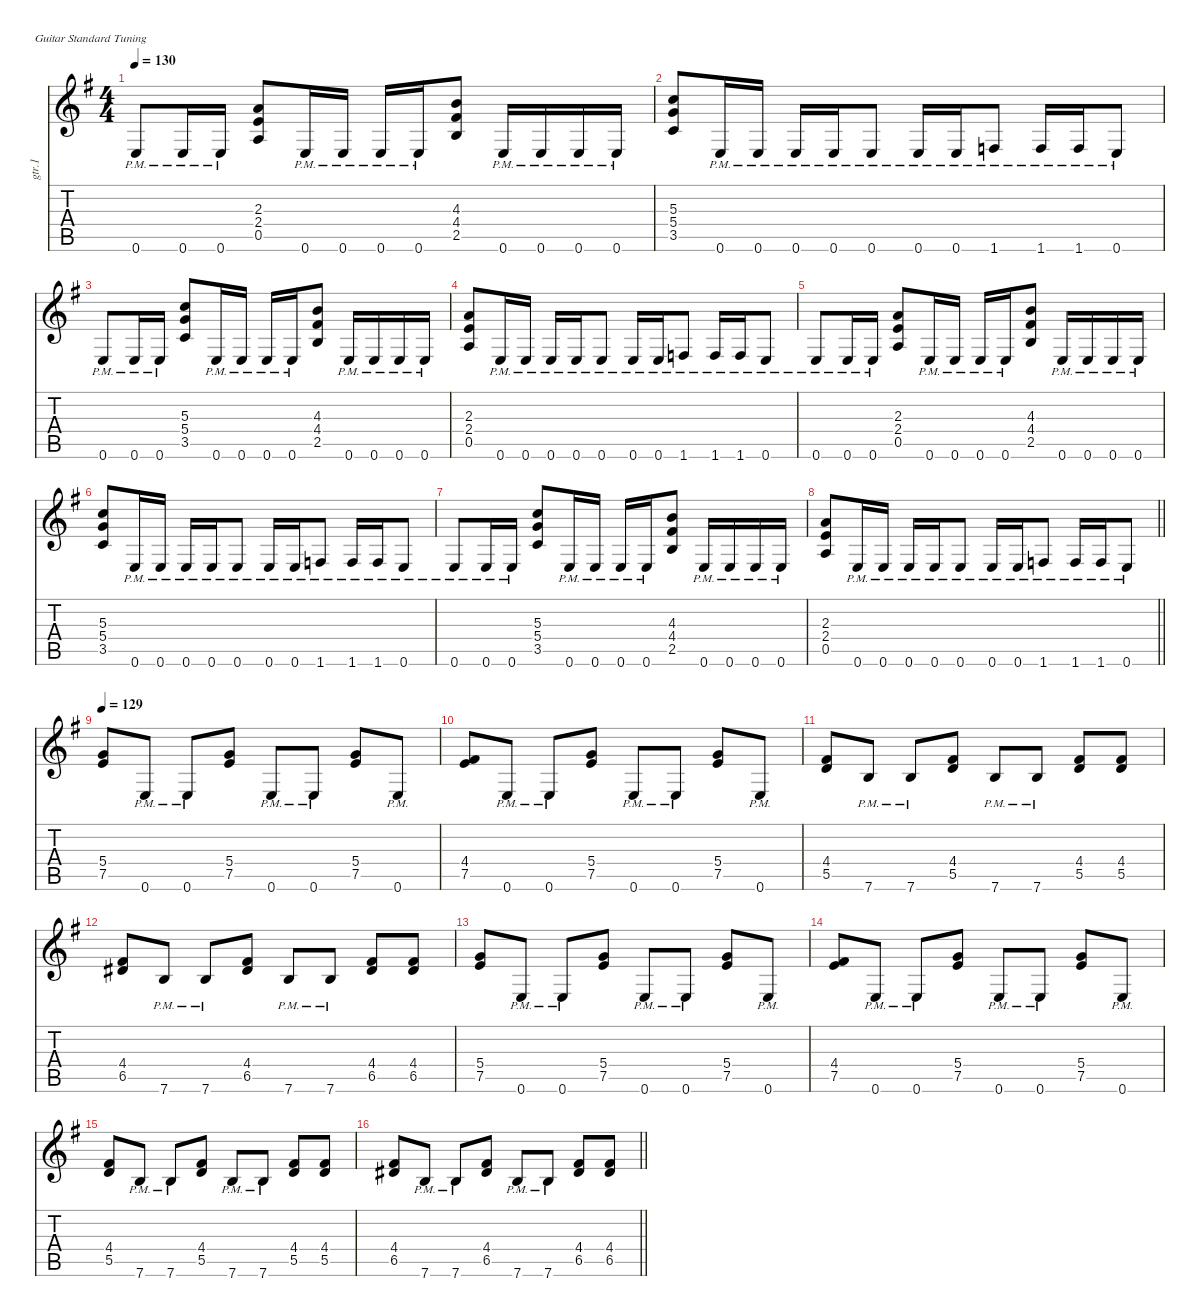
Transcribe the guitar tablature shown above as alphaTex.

\defaultSystemsLayout 4
\hideDynamics
\bracketExtendMode nobrackets
\otherSystemsTrackNameOrientation horizontal
\track ("Guitar 1" "gtr.1") {defaultSystemsLayout 8 mute instrument distortionguitar}
\staff {score tabs}
\tuning (E4 B3 G3 D3 A2 E2)
\ts (4 4)
\tempo 130
\clef g2
\ks eminor
0.6{pm acc forcenatural}.8{dy f beam Up} 0.6{pm acc forcenatural}.16{beam Up} 0.6{pm acc forcenatural}.16{beam Up} (2.3{acc forcenatural} 2.4{acc forcenatural} 0.5{acc forcenatural}).8{beam Up} 0.6{pm acc forcenatural}.16{beam Up} 0.6{pm acc forcenatural}.16{beam Up} 0.6{pm acc forcenatural}.16{beam Up} 0.6{pm acc forcenatural}.16{beam Up} (4.3{acc forcenatural} 4.4{acc #} 2.5{acc forcenatural}).8{beam Up} 0.6{pm acc forcenatural}.16{beam Up} 0.6{pm acc forcenatural}.16{beam Up} 0.6{pm acc forcenatural}.16{beam Up} 0.6{pm acc forcenatural}.16{beam Up} |
(5.3{acc forcenatural} 5.4{acc forcenatural} 3.5{acc forcenatural}).8{beam Up} 0.6{pm acc forcenatural}.16{beam Up} 0.6{pm acc forcenatural}.16{beam Up} 0.6{pm acc forcenatural}.16{beam Up} 0.6{pm acc forcenatural}.16{beam Up} 0.6{pm acc forcenatural}.8{beam Up} 0.6{pm acc forcenatural}.16{beam Up} 0.6{pm acc forcenatural}.16{beam Up} 1.6{pm acc forcenatural}.8{beam Up} 1.6{pm acc forcenatural}.16{beam Up} 1.6{pm acc forcenatural}.16{beam Up} 0.6{pm acc forcenatural}.8{beam Up} |
0.6{pm acc forcenatural}.8{beam Up} 0.6{pm acc forcenatural}.16{beam Up} 0.6{pm acc forcenatural}.16{beam Up} (5.3{acc forcenatural} 5.4{acc forcenatural} 3.5{acc forcenatural}).8{beam Up} 0.6{pm acc forcenatural}.16{beam Up} 0.6{pm acc forcenatural}.16{beam Up} 0.6{pm acc forcenatural}.16{beam Up} 0.6{pm acc forcenatural}.16{beam Up} (4.3{acc forcenatural} 4.4{acc #} 2.5{acc forcenatural}).8{beam Up} 0.6{pm acc forcenatural}.16{beam Up} 0.6{pm acc forcenatural}.16{beam Up} 0.6{pm acc forcenatural}.16{beam Up} 0.6{pm acc forcenatural}.16{beam Up} |
(2.3{acc forcenatural} 2.4{acc forcenatural} 0.5{acc forcenatural}).8{beam Up} 0.6{pm acc forcenatural}.16{beam Up} 0.6{pm acc forcenatural}.16{beam Up} 0.6{pm acc forcenatural}.16{beam Up} 0.6{pm acc forcenatural}.16{beam Up} 0.6{pm acc forcenatural}.8{beam Up} 0.6{pm acc forcenatural}.16{beam Up} 0.6{pm acc forcenatural}.16{beam Up} 1.6{pm acc forcenatural}.8{beam Up} 1.6{pm acc forcenatural}.16{beam Up} 1.6{pm acc forcenatural}.16{beam Up} 0.6{pm acc forcenatural}.8{beam Up} |
0.6{pm acc forcenatural}.8{beam Up} 0.6{pm acc forcenatural}.16{beam Up} 0.6{pm acc forcenatural}.16{beam Up} (2.3{acc forcenatural} 2.4{acc forcenatural} 0.5{acc forcenatural}).8{beam Up} 0.6{pm acc forcenatural}.16{beam Up} 0.6{pm acc forcenatural}.16{beam Up} 0.6{pm acc forcenatural}.16{beam Up} 0.6{pm acc forcenatural}.16{beam Up} (4.3{acc forcenatural} 4.4{acc #} 2.5{acc forcenatural}).8{beam Up} 0.6{pm acc forcenatural}.16{beam Up} 0.6{pm acc forcenatural}.16{beam Up} 0.6{pm acc forcenatural}.16{beam Up} 0.6{pm acc forcenatural}.16{beam Up} |
(5.3{acc forcenatural} 5.4{acc forcenatural} 3.5{acc forcenatural}).8{beam Up} 0.6{pm acc forcenatural}.16{beam Up} 0.6{pm acc forcenatural}.16{beam Up} 0.6{pm acc forcenatural}.16{beam Up} 0.6{pm acc forcenatural}.16{beam Up} 0.6{pm acc forcenatural}.8{beam Up} 0.6{pm acc forcenatural}.16{beam Up} 0.6{pm acc forcenatural}.16{beam Up} 1.6{pm acc forcenatural}.8{beam Up} 1.6{pm acc forcenatural}.16{beam Up} 1.6{pm acc forcenatural}.16{beam Up} 0.6{pm acc forcenatural}.8{beam Up} |
0.6{pm acc forcenatural}.8{beam Up} 0.6{pm acc forcenatural}.16{beam Up} 0.6{pm acc forcenatural}.16{beam Up} (5.3{acc forcenatural} 5.4{acc forcenatural} 3.5{acc forcenatural}).8{beam Up} 0.6{pm acc forcenatural}.16{beam Up} 0.6{pm acc forcenatural}.16{beam Up} 0.6{pm acc forcenatural}.16{beam Up} 0.6{pm acc forcenatural}.16{beam Up} (4.3{acc forcenatural} 4.4{acc #} 2.5{acc forcenatural}).8{beam Up} 0.6{pm acc forcenatural}.16{beam Up} 0.6{pm acc forcenatural}.16{beam Up} 0.6{pm acc forcenatural}.16{beam Up} 0.6{pm acc forcenatural}.16{beam Up} |
\barLineRight lightlight
(2.3{acc forcenatural} 2.4{acc forcenatural} 0.5{acc forcenatural}).8{beam Up} 0.6{pm acc forcenatural}.16{beam Up} 0.6{pm acc forcenatural}.16{beam Up} 0.6{pm acc forcenatural}.16{beam Up} 0.6{pm acc forcenatural}.16{beam Up} 0.6{pm acc forcenatural}.8{beam Up} 0.6{pm acc forcenatural}.16{beam Up} 0.6{pm acc forcenatural}.16{beam Up} 1.6{pm acc forcenatural}.8{beam Up} 1.6{pm acc forcenatural}.16{beam Up} 1.6{pm acc forcenatural}.16{beam Up} 0.6{pm acc forcenatural}.8{beam Up} |
\tempo 129
(5.4{acc forcenatural} 7.5{acc forcenatural}).8{beam Up} 0.6{pm acc forcenatural}.8{beam Up} 0.6{pm acc forcenatural}.8{beam Up} (5.4{acc forcenatural} 7.5{acc forcenatural}).8{beam Up} 0.6{pm acc forcenatural}.8{beam Up} 0.6{pm acc forcenatural}.8{beam Up} (5.4{acc forcenatural} 7.5{acc forcenatural}).8{beam Up} 0.6{pm acc forcenatural}.8{beam Up} |
(4.4{acc #} 7.5{acc forcenatural}).8{beam Up} 0.6{pm acc forcenatural}.8{beam Up} 0.6{pm acc forcenatural}.8{beam Up} (5.4{acc forcenatural} 7.5{acc forcenatural}).8{beam Up} 0.6{pm acc forcenatural}.8{beam Up} 0.6{pm acc forcenatural}.8{beam Up} (5.4{acc forcenatural} 7.5{acc forcenatural}).8{beam Up} 0.6{pm acc forcenatural}.8{beam Up} |
(4.4{acc #} 5.5{acc forcenatural}).8{beam Up} 7.6{pm acc forcenatural}.8{beam Up} 7.6{pm acc forcenatural}.8{beam Up} (4.4{acc #} 5.5{acc forcenatural}).8{beam Up} 7.6{pm acc forcenatural}.8{beam Up} 7.6{pm acc forcenatural}.8{beam Up} (4.4{acc #} 5.5{acc forcenatural}).8{beam Up} (4.4{acc #} 5.5{acc forcenatural}).8{beam Up} |
(4.4{acc #} 6.5{acc #}).8{beam Up} 7.6{pm acc forcenatural}.8{beam Up} 7.6{pm acc forcenatural}.8{beam Up} (4.4{acc #} 6.5{acc #}).8{beam Up} 7.6{pm acc forcenatural}.8{beam Up} 7.6{pm acc forcenatural}.8{beam Up} (4.4{acc #} 6.5{acc #}).8{beam Up} (4.4{acc #} 6.5{acc #}).8{beam Up} |
(5.4{acc forcenatural} 7.5{acc forcenatural}).8{beam Up} 0.6{pm acc forcenatural}.8{beam Up} 0.6{pm acc forcenatural}.8{beam Up} (5.4{acc forcenatural} 7.5{acc forcenatural}).8{beam Up} 0.6{pm acc forcenatural}.8{beam Up} 0.6{pm acc forcenatural}.8{beam Up} (5.4{acc forcenatural} 7.5{acc forcenatural}).8{beam Up} 0.6{pm acc forcenatural}.8{beam Up} |
(4.4{acc #} 7.5{acc forcenatural}).8{beam Up} 0.6{pm acc forcenatural}.8{beam Up} 0.6{pm acc forcenatural}.8{beam Up} (5.4{acc forcenatural} 7.5{acc forcenatural}).8{beam Up} 0.6{pm acc forcenatural}.8{beam Up} 0.6{pm acc forcenatural}.8{beam Up} (5.4{acc forcenatural} 7.5{acc forcenatural}).8{beam Up} 0.6{pm acc forcenatural}.8{beam Up} |
(4.4{acc #} 5.5{acc forcenatural}).8{beam Up} 7.6{pm acc forcenatural}.8{beam Up} 7.6{pm acc forcenatural}.8{beam Up} (4.4{acc #} 5.5{acc forcenatural}).8{beam Up} 7.6{pm acc forcenatural}.8{beam Up} 7.6{pm acc forcenatural}.8{beam Up} (4.4{acc #} 5.5{acc forcenatural}).8{beam Up} (4.4{acc #} 5.5{acc forcenatural}).8{beam Up} |
\barLineRight lightlight
(4.4{acc #} 6.5{acc #}).8{beam Up} 7.6{pm acc forcenatural}.8{beam Up} 7.6{pm acc forcenatural}.8{beam Up} (4.4{acc #} 6.5{acc #}).8{beam Up} 7.6{pm acc forcenatural}.8{beam Up} 7.6{pm acc forcenatural}.8{beam Up} (4.4{acc #} 6.5{acc #}).8{beam Up} (4.4{acc #} 6.5{acc #}).8{beam Up}
